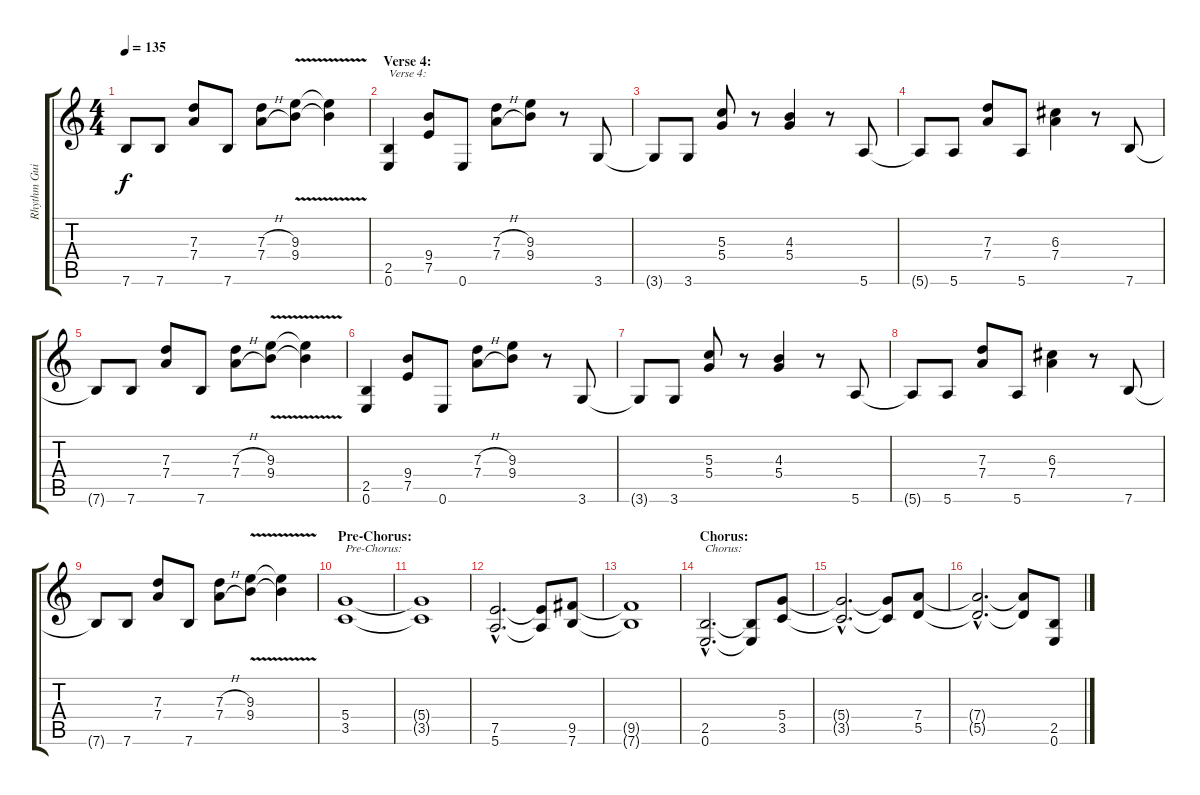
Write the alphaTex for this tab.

\track ("Rhythm Guitar" "Rhythm Gui") {instrument distortionguitar}
\staff {score tabs}
\tuning (E4 B3 G3 D3 A2 E2) {hide}
\ts (4 4)
\tempo 135
\clef g2
\ks c
7.6{t}.8{dy f} 7.6.8 (7.3 7.4).8 7.6.8 (7.3{h} 7.4{h}).8 (9.3{v} 9.4{v}).8 (9.3{t} 9.4{t}).4 |
\section ("" "Verse 4:")
(2.5 0.6).4{txt "Verse 4:"} (9.4 7.5).8 0.6.8 (7.3{h} 7.4{h}).8 (9.3 9.4).8 r.8 3.6.8 |
3.6{t}.8 3.6.8 (5.3 5.4).8 r.8 (4.3 5.4).4 r.8 5.6.8 |
5.6{t}.8 5.6.8 (7.3 7.4).8 5.6.8 (6.3 7.4).4 r.8 7.6.8 |
7.6{t}.8 7.6.8 (7.3 7.4).8 7.6.8 (7.3{h} 7.4{h}).8 (9.3{v} 9.4{v}).8 (9.3{t} 9.4{t}).4 |
(2.5 0.6).4 (9.4 7.5).8 0.6.8 (7.3{h} 7.4{h}).8 (9.3 9.4).8 r.8 3.6.8 |
3.6{t}.8 3.6.8 (5.3 5.4).8 r.8 (4.3 5.4).4 r.8 5.6.8 |
5.6{t}.8 5.6.8 (7.3 7.4).8 5.6.8 (6.3 7.4).4 r.8 7.6.8 |
7.6{t}.8 7.6.8 (7.3 7.4).8 7.6.8 (7.3{h} 7.4{h}).8 (9.3{v} 9.4{v}).8 (9.3{t} 9.4{t}).4 |
\section ("" "Pre-Chorus:")
(5.4 3.5).1{txt "Pre-Chorus:"} |
(5.4{t} 3.5{t}).1 |
(7.5{hac} 5.6{hac}).2{d} (7.5{t} 5.6{t}).8 (9.5 7.6).8 |
(9.5{t} 7.6{t}).1 |
\section ("" "Chorus:")
(2.5{hac} 0.6{hac}).2{d txt "Chorus:"} (2.5{t} 0.6{t}).8 (5.4 3.5).8 |
(5.4{hac t} 3.5{hac t}).2{d} (5.4{t} 3.5{t}).8 (7.4 5.5).8 |
(7.4{hac t} 5.5{hac t}).2{d} (7.4{t} 5.5{t}).8 (2.5 0.6).8
